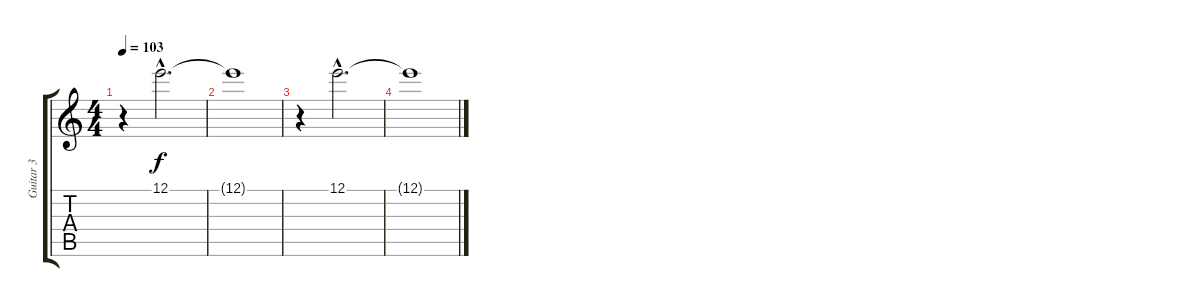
\track ("Guitar 3" "Guitar 3") {instrument electricguitarjazz}
\staff {score tabs}
\tuning (E4 B3 G3 D3 A2 E2) {hide}
\ts (4 4)
\tempo 103
\clef g2
\ks c
r.4{dy f} 12.1{hac}.2{d} |
12.1{t}.1 |
r.4 12.1{hac}.2{d} |
12.1{t}.1
